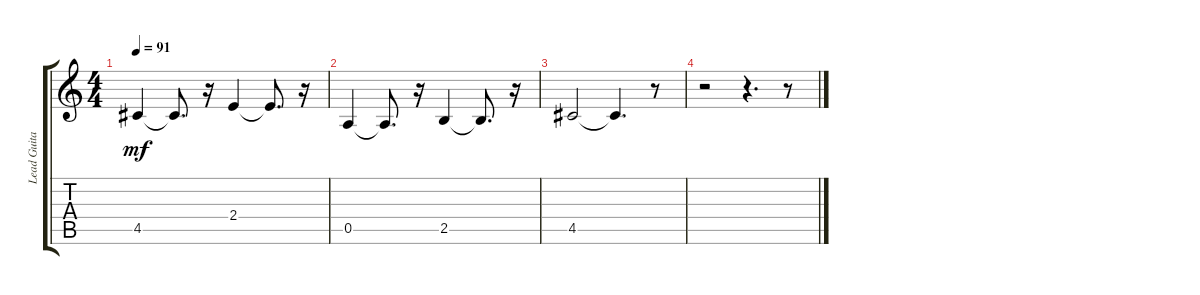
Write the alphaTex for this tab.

\track ("Lead Guitar 2" "Lead Guita") {instrument overdrivenguitar}
\staff {score tabs}
\tuning (E4 B3 G3 D3 A2 E2) {hide}
\ts (4 4)
\tempo 91
\clef g2
\ks c
4.5.4{dy mf} 4.5{t}.8{d} r.16 2.4.4 2.4{t}.8{d} r.16 |
0.5.4 0.5{t}.8{d} r.16 2.5.4 2.5{t}.8{d} r.16 |
4.5.2 4.5{t}.4{d} r.8 |
r.2 r.4{d} r.8
